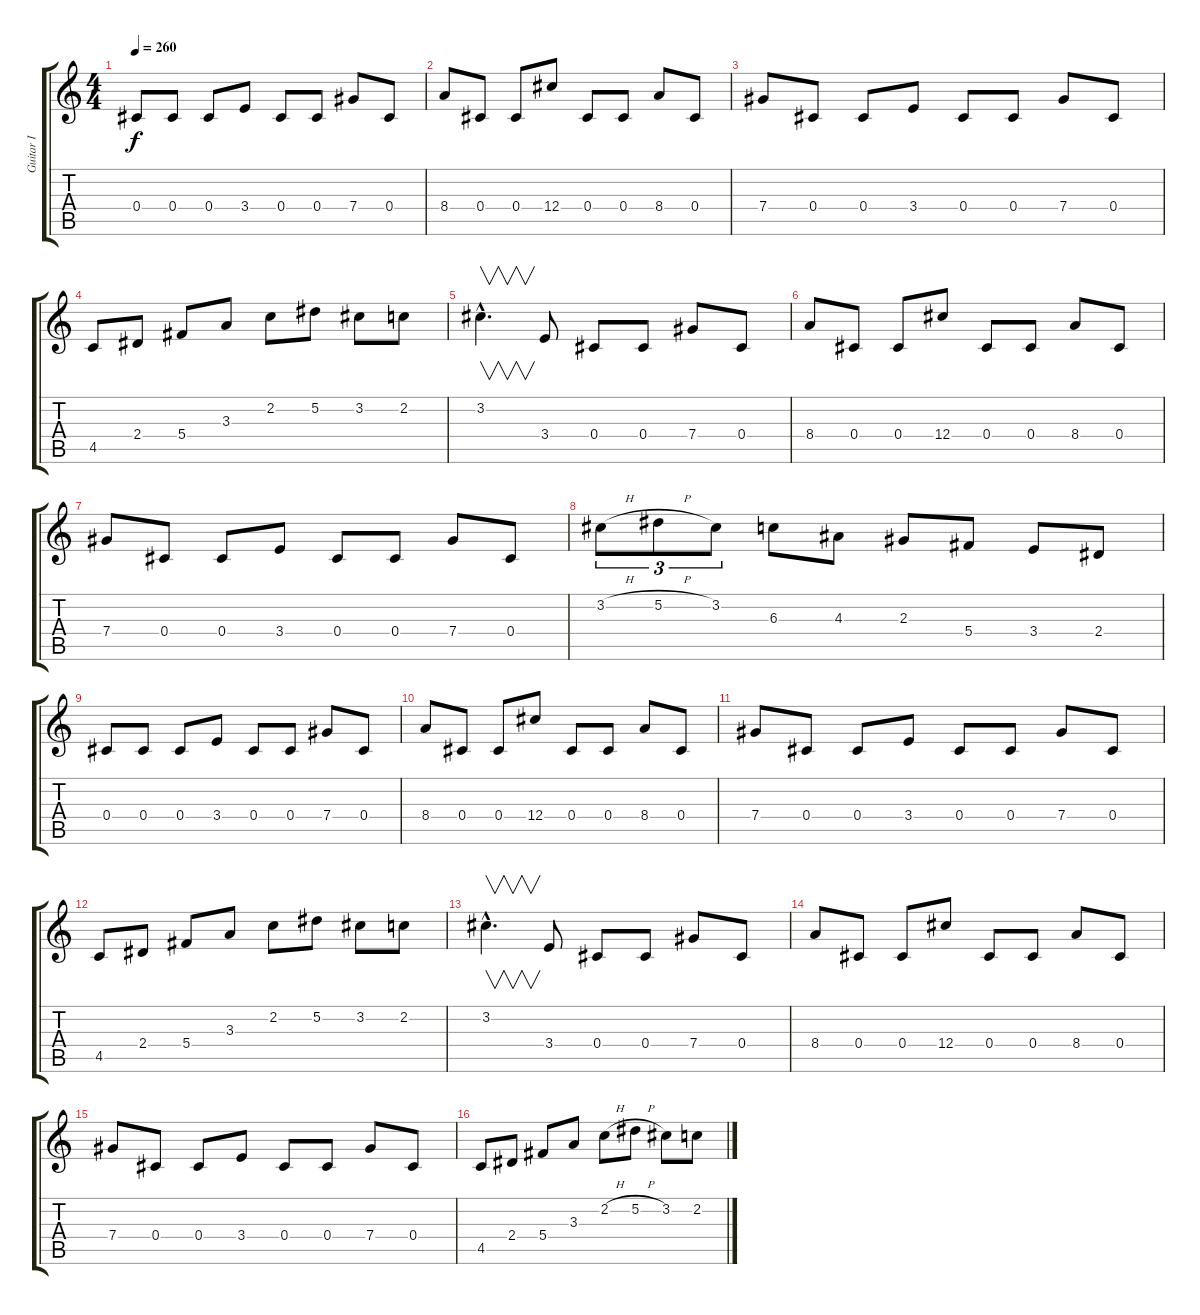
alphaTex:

\track ("Guitar I" "Guitar I") {instrument overdrivenguitar}
\staff {score tabs}
\tuning (Eb4 Bb3 Gb3 Db3 Ab2 Eb2) {hide}
\ts (4 4)
\tempo 260
\clef g2
\ks c
0.4.8{dy f} 0.4.8 0.4.8 3.4.8 0.4.8 0.4.8 7.4.8 0.4.8 |
8.4.8 0.4.8 0.4.8 12.4.8 0.4.8 0.4.8 8.4.8 0.4.8 |
7.4.8 0.4.8 0.4.8 3.4.8 0.4.8 0.4.8 7.4.8 0.4.8 |
4.5.8 2.4.8 5.4.8 3.3.8 2.2.8 5.2.8 3.2.8 2.2.8 |
3.2{hac}.4{v d} 3.4.8 0.4.8 0.4.8 7.4.8 0.4.8 |
8.4.8 0.4.8 0.4.8 12.4.8 0.4.8 0.4.8 8.4.8 0.4.8 |
7.4.8 0.4.8 0.4.8 3.4.8 0.4.8 0.4.8 7.4.8 0.4.8 |
3.2{h}.8{tu (3 2)} 5.2{h}.8{tu (3 2)} 3.2.8{tu (3 2)} 6.3.8 4.3.8 2.3.8 5.4.8 3.4.8 2.4.8 |
0.4.8 0.4.8 0.4.8 3.4.8 0.4.8 0.4.8 7.4.8 0.4.8 |
8.4.8 0.4.8 0.4.8 12.4.8 0.4.8 0.4.8 8.4.8 0.4.8 |
7.4.8 0.4.8 0.4.8 3.4.8 0.4.8 0.4.8 7.4.8 0.4.8 |
4.5.8 2.4.8 5.4.8 3.3.8 2.2.8 5.2.8 3.2.8 2.2.8 |
3.2{hac}.4{v d} 3.4.8 0.4.8 0.4.8 7.4.8 0.4.8 |
8.4.8 0.4.8 0.4.8 12.4.8 0.4.8 0.4.8 8.4.8 0.4.8 |
7.4.8 0.4.8 0.4.8 3.4.8 0.4.8 0.4.8 7.4.8 0.4.8 |
4.5.8 2.4.8 5.4.8 3.3.8 2.2{h}.8 5.2{h}.8 3.2.8 2.2.8
